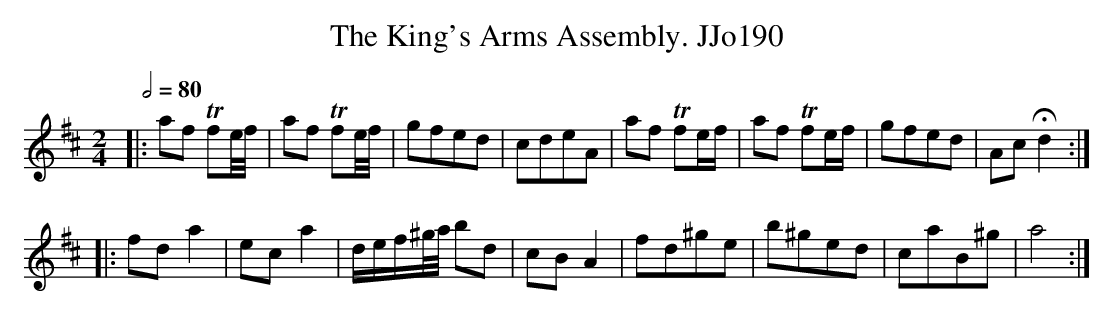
X:1
T:King's Arms Assembly. JJo190, The
M:2/4
L:1/8
Q:1/2=80
K:D
|:af Tfe//f//|af Tfe//f//|gfed|cdeA|af Tfe/f/|af Tfe/f/|gfed|Ac!fermata!d2:|
|:fda2|eca2|d/e/f/^g//a// bd|cBA2|fd^ge|b^ged|caB^g|a4:|
